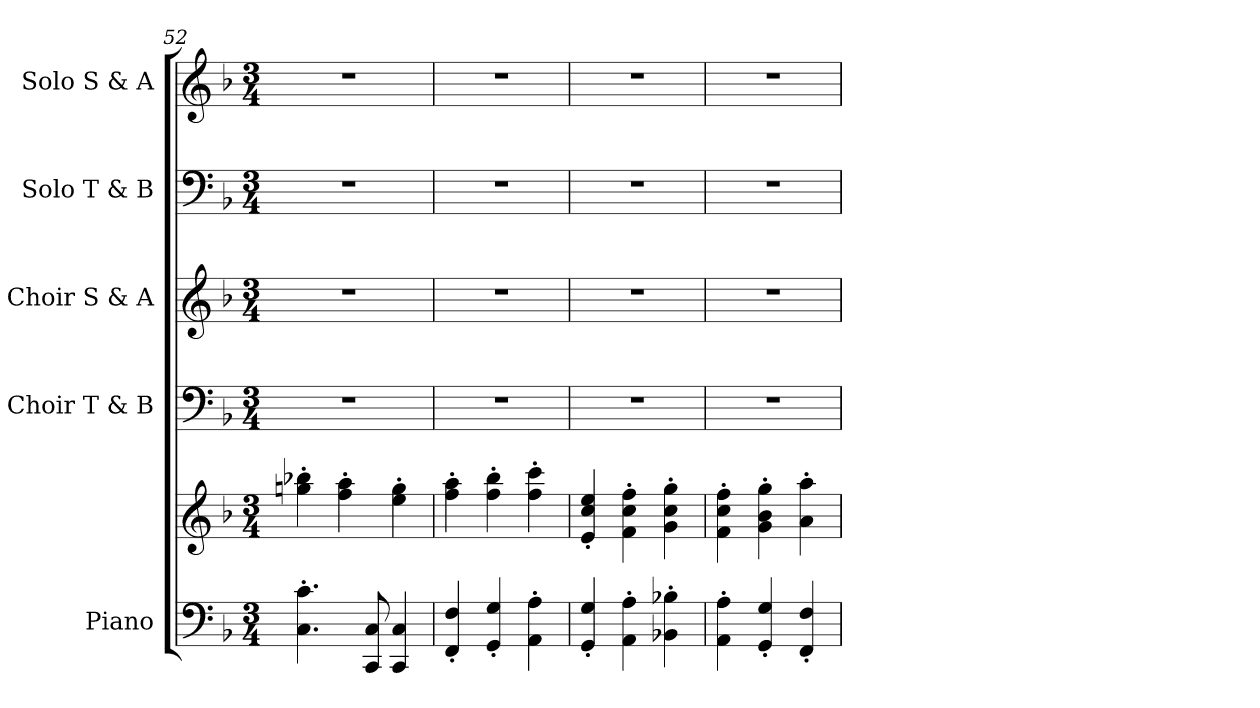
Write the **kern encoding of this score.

**kern	**kern	**kern	**kern	**kern	**kern
*part5	*part5	*part4	*part3	*part2	*part1
*staff6	*staff5	*staff4	*staff3	*staff2	*staff1
*I"Piano	*	*I"Choir T &amp; B	*I"Choir S &amp; A	*I"Solo T &amp; B	*I"Solo S &amp; A
*I'Pno	*	*I'Choir T &amp; B	*I'Choir S &amp; A	*I'Solo T &amp; B	*I'Solo S &amp; A
*clefF4	*clefG2	*clefF4	*clefG2	*clefF4	*clefG2
*k[b-]	*k[b-]	*k[b-]	*k[b-]	*k[b-]	*k[b-]
*M3/4	*M3/4	*M3/4	*M3/4	*M3/4	*M3/4
=52	=52	=52	=52	=52	=52
4.C\' 4.c\'	4ggn\' 4bb-X\'	2.r	2.r	2.r	2.r
.	4ff\' 4aa\'	.	.	.	.
8CC/ 8C/	.	.	.	.	.
4CC/ 4C/	4ee\' 4gg\'	.	.	.	.
=53	=53	=53	=53	=53	=53
4FF/' 4F/'	4ff\' 4aa\'	2.r	2.r	2.r	2.r
4GG/' 4G/'	4ff\' 4bb-\'	.	.	.	.
4AA\' 4A\'	4ff\' 4ccc\'	.	.	.	.
=54	=54	=54	=54	=54	=54
4GG/' 4G/'	4e/' 4cc/' 4ee/'	2.r	2.r	2.r	2.r
4AA\' 4A\'	4f\' 4cc\' 4ff\'	.	.	.	.
4BB-X\' 4B-X\'	4g\' 4cc\' 4gg\'	.	.	.	.
=55	=55	=55	=55	=55	=55
4AA\' 4A\'	4f\' 4cc\' 4ff\'	2.r	2.r	2.r	2.r
4GG/' 4G/'	4g\' 4b-\' 4gg\'	.	.	.	.
4FF/' 4F/'	4a\' 4aa\'	.	.	.	.
=	=	=	=	=	=
*-	*-	*-	*-	*-	*-
